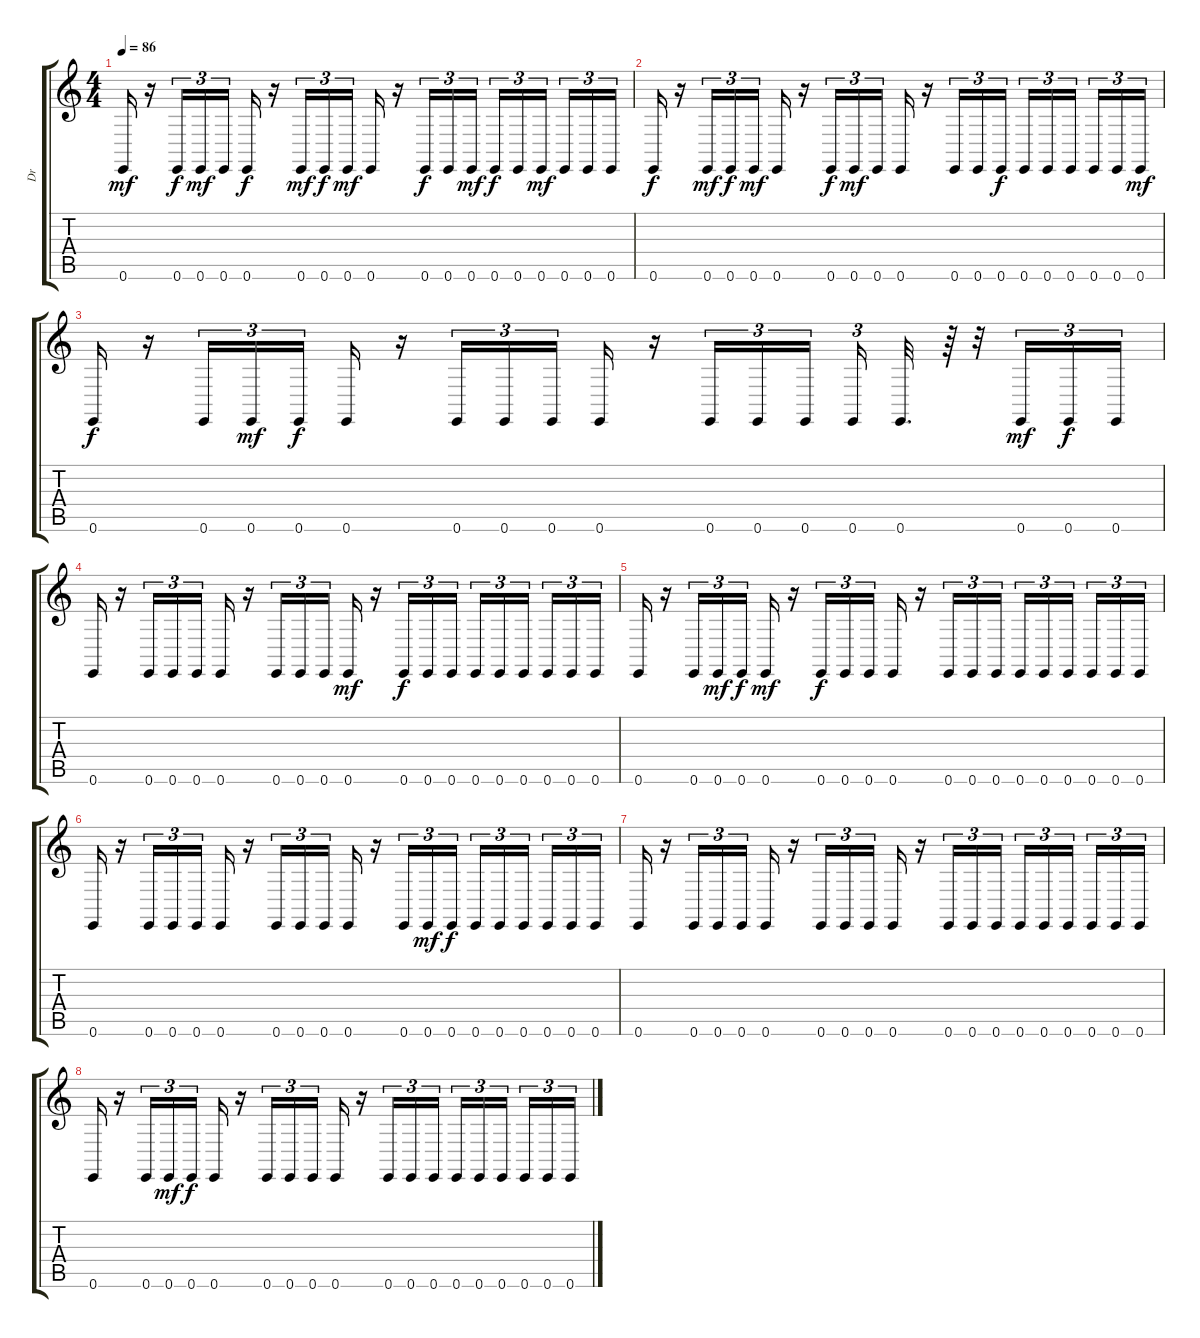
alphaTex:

\track ("Dr" "Dr") {instrument synthdrum}
\staff {score tabs}
\tuning (E4 B3 G3 D3 A2 E2) {hide}
\ts (4 4)
\tempo 86
\clef g2
\ks c
0.6.16{dy mf} r.16 0.6.16{tu (3 2) dy f} 0.6.16{tu (3 2) dy mf} 0.6.16{tu (3 2)} 0.6.16{dy f} r.16 0.6.16{tu (3 2) dy mf} 0.6.16{tu (3 2) dy f} 0.6.16{tu (3 2) dy mf} 0.6.16 r.16 0.6.16{tu (3 2) dy f} 0.6.16{tu (3 2)} 0.6.16{tu (3 2) dy mf} 0.6.16{tu (3 2) dy f} 0.6.16{tu (3 2)} 0.6.16{tu (3 2) dy mf beam splitsecondary} 0.6.16{tu (3 2)} 0.6.16{tu (3 2)} 0.6.16{tu (3 2)} |
0.6.16{dy f} r.16 0.6.16{tu (3 2) dy mf} 0.6.16{tu (3 2) dy f} 0.6.16{tu (3 2) dy mf} 0.6.16 r.16 0.6.16{tu (3 2) dy f} 0.6.16{tu (3 2) dy mf} 0.6.16{tu (3 2)} 0.6.16 r.16 0.6.16{tu (3 2)} 0.6.16{tu (3 2)} 0.6.16{tu (3 2) dy f} 0.6.16{tu (3 2)} 0.6.16{tu (3 2)} 0.6.16{tu (3 2) beam splitsecondary} 0.6.16{tu (3 2)} 0.6.16{tu (3 2) volume 10} 0.6.16{tu (3 2) dy mf volume 10} |
0.6.16{dy f volume 10} r.16 0.6.16{tu (3 2) volume 10} 0.6.16{tu (3 2) dy mf volume 10} 0.6.16{tu (3 2) dy f volume 10} 0.6.16{volume 10} r.16 0.6.16{tu (3 2) volume 10} 0.6.16{tu (3 2)} 0.6.16{tu (3 2) volume 11} 0.6.16{volume 11} r.16 0.6.16{tu (3 2) volume 11} 0.6.16{tu (3 2) volume 11} 0.6.16{tu (3 2) volume 11} 0.6.16{tu (3 2) volume 11} 0.6.32{d volume 11} r.64 r.32 0.6.16{tu (3 2) dy mf} 0.6.16{tu (3 2) dy f} 0.6.16{tu (3 2)} |
0.6.16 r.16 0.6.16{tu (3 2)} 0.6.16{tu (3 2)} 0.6.16{tu (3 2)} 0.6.16 r.16 0.6.16{tu (3 2)} 0.6.16{tu (3 2)} 0.6.16{tu (3 2)} 0.6.16{dy mf} r.16 0.6.16{tu (3 2) dy f} 0.6.16{tu (3 2)} 0.6.16{tu (3 2)} 0.6.16{tu (3 2)} 0.6.16{tu (3 2)} 0.6.16{tu (3 2) beam splitsecondary} 0.6.16{tu (3 2)} 0.6.16{tu (3 2)} 0.6.16{tu (3 2)} |
0.6.16 r.16 0.6.16{tu (3 2)} 0.6.16{tu (3 2) dy mf} 0.6.16{tu (3 2) dy f} 0.6.16{dy mf} r.16 0.6.16{tu (3 2) dy f} 0.6.16{tu (3 2)} 0.6.16{tu (3 2)} 0.6.16 r.16 0.6.16{tu (3 2)} 0.6.16{tu (3 2)} 0.6.16{tu (3 2)} 0.6.16{tu (3 2)} 0.6.16{tu (3 2)} 0.6.16{tu (3 2) beam splitsecondary} 0.6.16{tu (3 2)} 0.6.16{tu (3 2)} 0.6.16{tu (3 2)} |
0.6.16 r.16 0.6.16{tu (3 2)} 0.6.16{tu (3 2)} 0.6.16{tu (3 2)} 0.6.16 r.16 0.6.16{tu (3 2)} 0.6.16{tu (3 2)} 0.6.16{tu (3 2)} 0.6.16 r.16 0.6.16{tu (3 2)} 0.6.16{tu (3 2) dy mf} 0.6.16{tu (3 2) dy f} 0.6.16{tu (3 2)} 0.6.16{tu (3 2)} 0.6.16{tu (3 2) beam splitsecondary} 0.6.16{tu (3 2)} 0.6.16{tu (3 2)} 0.6.16{tu (3 2)} |
0.6.16 r.16 0.6.16{tu (3 2)} 0.6.16{tu (3 2)} 0.6.16{tu (3 2)} 0.6.16 r.16 0.6.16{tu (3 2)} 0.6.16{tu (3 2)} 0.6.16{tu (3 2)} 0.6.16 r.16 0.6.16{tu (3 2)} 0.6.16{tu (3 2)} 0.6.16{tu (3 2)} 0.6.16{tu (3 2)} 0.6.16{tu (3 2)} 0.6.16{tu (3 2) beam splitsecondary} 0.6.16{tu (3 2)} 0.6.16{tu (3 2)} 0.6.16{tu (3 2)} |
0.6.16 r.16 0.6.16{tu (3 2)} 0.6.16{tu (3 2) dy mf} 0.6.16{tu (3 2) dy f} 0.6.16 r.16 0.6.16{tu (3 2)} 0.6.16{tu (3 2)} 0.6.16{tu (3 2)} 0.6.16 r.16 0.6.16{tu (3 2)} 0.6.16{tu (3 2)} 0.6.16{tu (3 2)} 0.6.16{tu (3 2)} 0.6.16{tu (3 2)} 0.6.16{tu (3 2) beam splitsecondary} 0.6.16{tu (3 2)} 0.6.16{tu (3 2)} 0.6.16{tu (3 2)}
